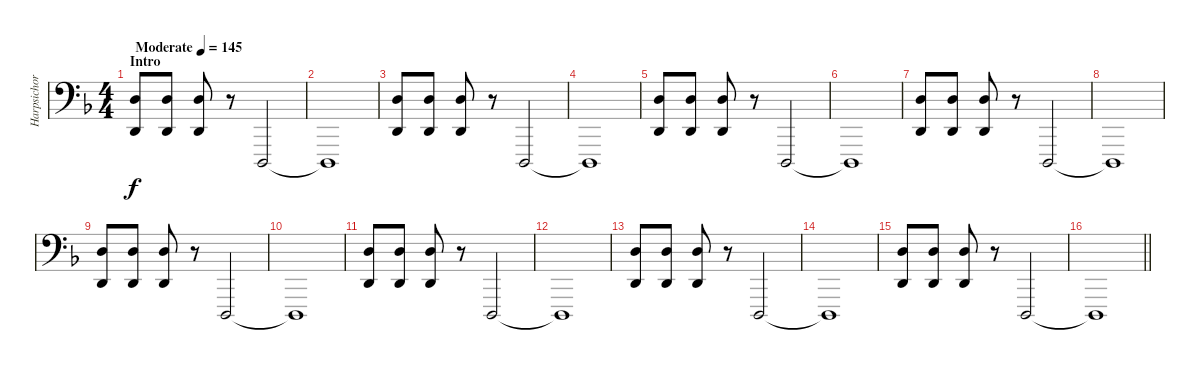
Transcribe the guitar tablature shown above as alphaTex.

\track ("Harpsichord" "Harpsichor") {instrument harpsichord}
\staff {score}
\tuning (C3 G2 D2 A1 E1 B0) {hide}
\ts (4 4)
\section ("" "Intro")
\tempo (145 "Moderate")
\clef f4
\ks f
(2.1 0.3).8{dy f balance 12 instrument harpsichord} (2.1 0.3).8 (2.1 0.3).8 r.8 3.6.2 |
3.6{t}.1{balance 4} |
(2.1 0.3).8{balance 12} (2.1 0.3).8 (2.1 0.3).8 r.8 3.6.2 |
3.6{t}.1{balance 4} |
(2.1 0.3).8{balance 12} (2.1 0.3).8 (2.1 0.3).8 r.8 3.6.2 |
3.6{t}.1{balance 4} |
(2.1 0.3).8{balance 12} (2.1 0.3).8 (2.1 0.3).8 r.8 3.6.2 |
3.6{t}.1{balance 4} |
(2.1 0.3).8{balance 12} (2.1 0.3).8 (2.1 0.3).8 r.8 3.6.2 |
3.6{t}.1{balance 4} |
(2.1 0.3).8{balance 12} (2.1 0.3).8 (2.1 0.3).8 r.8 3.6.2 |
3.6{t}.1{balance 4} |
(2.1 0.3).8{balance 12} (2.1 0.3).8 (2.1 0.3).8 r.8 3.6.2 |
3.6{t}.1{balance 4} |
(2.1 0.3).8{balance 12} (2.1 0.3).8 (2.1 0.3).8 r.8 3.6.2 |
\barLineRight lightlight
3.6{t}.1{balance 4}
